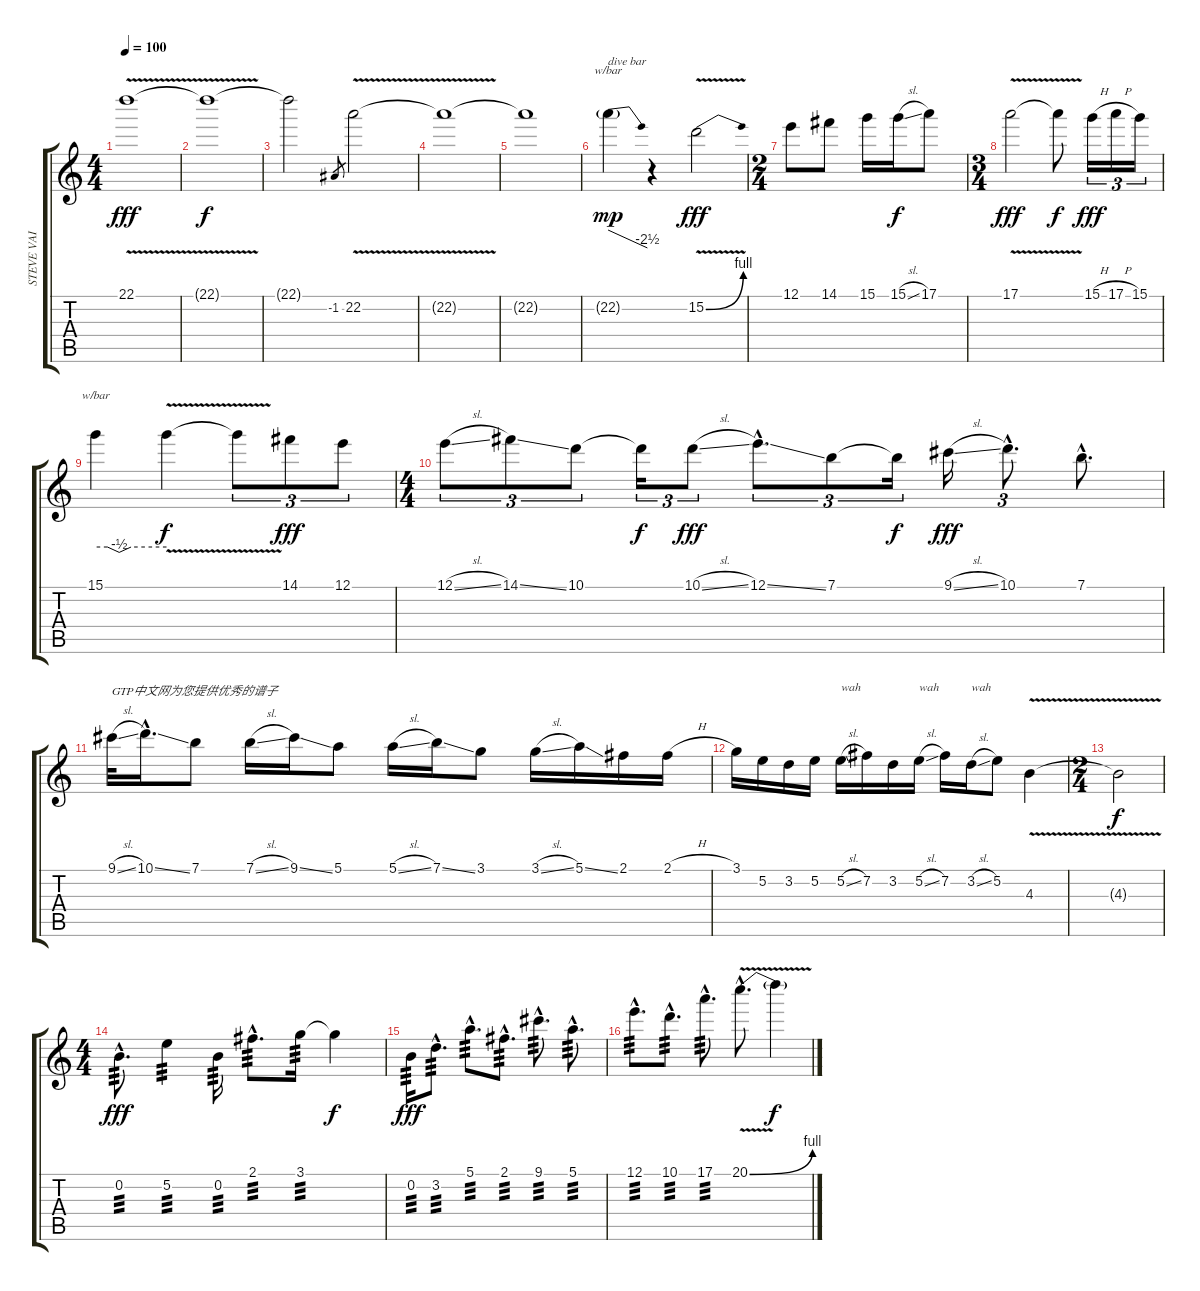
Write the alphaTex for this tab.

\track ("STEVE VAI" "STEVE VAI") {instrument overdrivenguitar}
\staff {score tabs}
\tuning (E4 B3 G3 D3 A2 E2) {hide}
\ts (4 4)
\tempo 100
\clef g2
\ks c
22.1{v}.1{dy fff} |
22.1{t}.1{dy f} |
22.1{t}.2 -1.2.8{gr} 22.2{v}.2 |
22.2{t}.1 |
22.2{t}.1 |
22.2{g}.4{tbe (dive default 0 0 60 -10) txt "dive bar" dy mp} r.4 15.2{be (bend 0 0 60 4) v}.2{dy fff} |
\ts (2 4)
12.1.8 14.1.8 15.1.16 15.1{sl}.16{dy f} 17.1.8 |
\ts (3 4)
17.1{v}.2{dy fff} 17.1{t}.8{dy f} 15.1{h}.16{tu (3 2) dy fff} 17.1{h}.16{tu (3 2)} 15.1.16{tu (3 2)} |
15.1.4{tbe (custom default 0 0 10 0 20 -2 30 0 60 0)} 15.1{v t}.4{dy f} 15.1{t}.8{tu (3 2)} 14.1.8{tu (3 2) dy fff} 12.1.8{tu (3 2)} |
\ts (4 4)
12.1{sl}.8{tu (3 2)} 14.1{ss}.8{tu (3 2)} 10.1.8{tu (3 2)} 10.1{t}.16{tu (3 2) dy f} 10.1{sl}.8{tu (3 2) dy fff} 12.1{ss hac}.8{d tu (3 2)} 7.1.8{tu (3 2)} 7.1{t}.16{tu (3 2) dy f} 9.1{sl}.16{dy fff} 10.1{hac}.8{d tu (3 2)} 7.1{hac}.8{d} |
9.1{sl}.32{txt "GTP中文网为您提供优秀的谱子"} 10.1{ss hac}.16{d} 7.1.8 7.1{sl}.16 9.1{ss}.16 5.1.8 5.1{sl}.16 7.1{ss}.16 3.1.8 3.1{sl}.16 5.1{ss}.16 2.1.16 2.1{h}.16 |
3.1.16 5.2.16 3.2.16 5.2.16 5.2{sl}.16{txt "wah"} 7.2.16 3.2.16 5.2{sl}.16{txt "wah"} 7.2.16 3.2{sl}.16{txt "wah"} 5.2.8 4.3{v}.4 |
\ts (2 4)
4.3{t}.2{dy f} |
\ts (4 4)
0.2{hac}.8{d tp 3 dy fff} 5.2.4{tp 3} 0.2.16{tp 3} 2.1{hac}.8{d tp 3} 3.1.16{tp 3} 3.1{t}.4{dy f} |
0.2.16{tp 3 dy fff} 3.2{hac}.8{d tp 3} 5.1{hac}.8{d tp 3} 2.1{hac}.8{d tp 3} 9.1{hac}.8{d tp 3} 5.1{hac}.8{d tp 3} |
12.1{hac}.8{d tp 3} 10.1{hac}.8{d tp 3} 17.1{hac}.8{d tp 3} 20.1{be (bend 0 0 60 4) v hac}.8{d} 20.1{t}.4{dy f}
